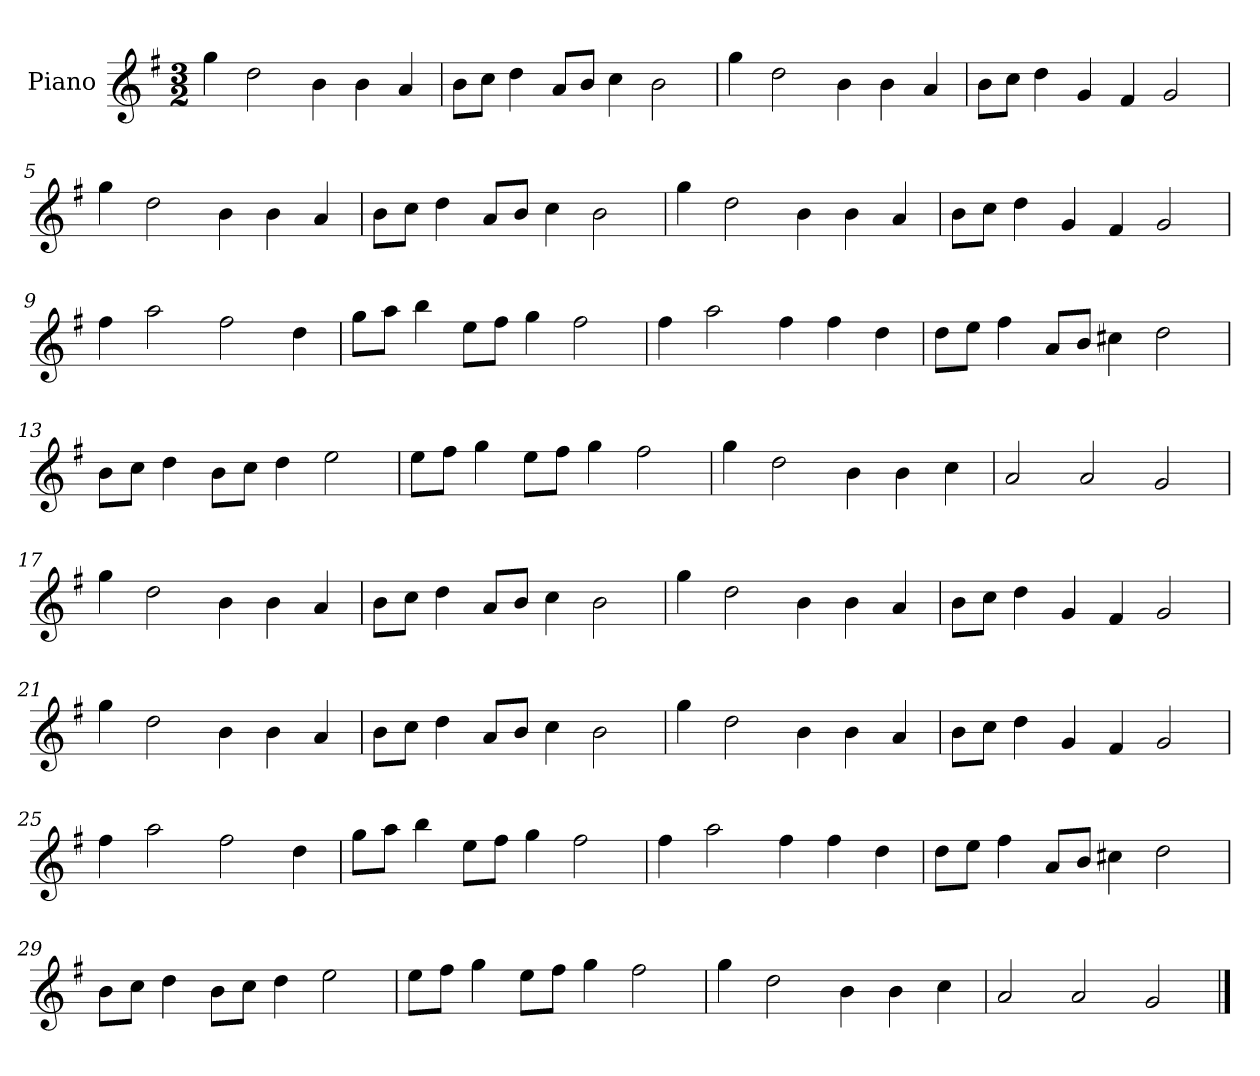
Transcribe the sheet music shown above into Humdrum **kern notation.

**kern
*part1
*staff1
*I"Piano
*I'Pno
*clefG2
*k[f#]
*M3/2
=1
4gg\
2dd\
4b\
4b\
4a/
=2
8b\L
8cc\J
4dd\
8a/L
8b/J
4cc\
2b\
=3
4gg\
2dd\
4b\
4b\
4a/
=4
8b\L
8cc\J
4dd\
4g/
4f#/
2g/
=5
4gg\
2dd\
4b\
4b\
4a/
=6
8b\L
8cc\J
4dd\
8a/L
8b/J
4cc\
2b\
=7
4gg\
2dd\
4b\
4b\
4a/
=8
8b\L
8cc\J
4dd\
4g/
4f#/
2g/
=9
4ff#\
2aa\
2ff#\
4dd\
=10
8gg\L
8aa\J
4bb\
8ee\L
8ff#\J
4gg\
2ff#\
=11
4ff#\
2aa\
4ff#\
4ff#\
4dd\
=12
8dd\L
8ee\J
4ff#\
8a/L
8b/J
4cc#X\
2dd\
=13
8b\L
8cc\J
4dd\
8b\L
8cc\J
4dd\
2ee\
=14
8ee\L
8ff#\J
4gg\
8ee\L
8ff#\J
4gg\
2ff#\
=15
4gg\
2dd\
4b\
4b\
4cc\
=16
2a/
2a/
2g/
=17
4gg\
2dd\
4b\
4b\
4a/
=18
8b\L
8cc\J
4dd\
8a/L
8b/J
4cc\
2b\
=19
4gg\
2dd\
4b\
4b\
4a/
=20
8b\L
8cc\J
4dd\
4g/
4f#/
2g/
=21
4gg\
2dd\
4b\
4b\
4a/
=22
8b\L
8cc\J
4dd\
8a/L
8b/J
4cc\
2b\
=23
4gg\
2dd\
4b\
4b\
4a/
=24
8b\L
8cc\J
4dd\
4g/
4f#/
2g/
=25
4ff#\
2aa\
2ff#\
4dd\
=26
8gg\L
8aa\J
4bb\
8ee\L
8ff#\J
4gg\
2ff#\
=27
4ff#\
2aa\
4ff#\
4ff#\
4dd\
=28
8dd\L
8ee\J
4ff#\
8a/L
8b/J
4cc#X\
2dd\
=29
8b\L
8cc\J
4dd\
8b\L
8cc\J
4dd\
2ee\
=30
8ee\L
8ff#\J
4gg\
8ee\L
8ff#\J
4gg\
2ff#\
=31
4gg\
2dd\
4b\
4b\
4cc\
=32
2a/
2a/
2g/
==
*-
